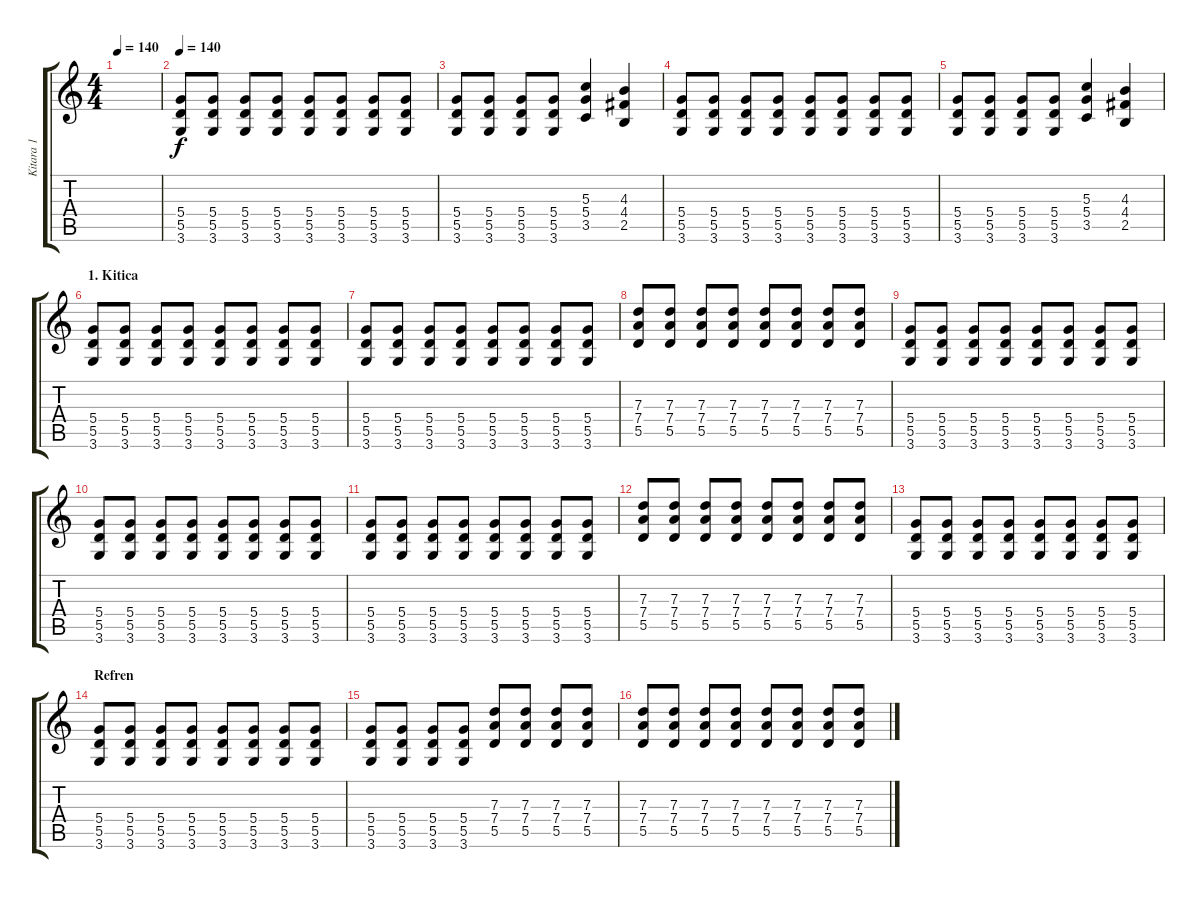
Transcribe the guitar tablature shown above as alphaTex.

\track ("Kitara 1" "Kitara 1") {instrument distortionguitar}
\staff {score tabs}
\tuning (E4 B3 G3 D3 A2 E2) {hide}
\ts (4 4)
\tempo 140
\tempo 150
\tempo 140
\clef g2
\ks c
|
\tempo 140
(5.4 5.5 3.6).8 (5.4 5.5 3.6).8 (5.4 5.5 3.6).8 (5.4 5.5 3.6).8 (5.4 5.5 3.6).8 (5.4 5.5 3.6).8 (5.4 5.5 3.6).8 (5.4 5.5 3.6).8 |
(5.4 5.5 3.6).8 (5.4 5.5 3.6).8 (5.4 5.5 3.6).8 (5.4 5.5 3.6).8 (5.3 5.4 3.5).4 (4.3 4.4 2.5).4 |
(5.4 5.5 3.6).8 (5.4 5.5 3.6).8 (5.4 5.5 3.6).8 (5.4 5.5 3.6).8 (5.4 5.5 3.6).8 (5.4 5.5 3.6).8 (5.4 5.5 3.6).8 (5.4 5.5 3.6).8 |
(5.4 5.5 3.6).8 (5.4 5.5 3.6).8 (5.4 5.5 3.6).8 (5.4 5.5 3.6).8 (5.3 5.4 3.5).4 (4.3 4.4 2.5).4 |
\section ("" "1. Kitica")
(5.4 5.5 3.6).8 (5.4 5.5 3.6).8 (5.4 5.5 3.6).8 (5.4 5.5 3.6).8 (5.4 5.5 3.6).8 (5.4 5.5 3.6).8 (5.4 5.5 3.6).8 (5.4 5.5 3.6).8 |
(5.4 5.5 3.6).8 (5.4 5.5 3.6).8 (5.4 5.5 3.6).8 (5.4 5.5 3.6).8 (5.4 5.5 3.6).8 (5.4 5.5 3.6).8 (5.4 5.5 3.6).8 (5.4 5.5 3.6).8 |
(7.3 7.4 5.5).8 (7.3 7.4 5.5).8 (7.3 7.4 5.5).8 (7.3 7.4 5.5).8 (7.3 7.4 5.5).8 (7.3 7.4 5.5).8 (7.3 7.4 5.5).8 (7.3 7.4 5.5).8 |
(5.4 5.5 3.6).8 (5.4 5.5 3.6).8 (5.4 5.5 3.6).8 (5.4 5.5 3.6).8 (5.4 5.5 3.6).8 (5.4 5.5 3.6).8 (5.4 5.5 3.6).8 (5.4 5.5 3.6).8 |
(5.4 5.5 3.6).8 (5.4 5.5 3.6).8 (5.4 5.5 3.6).8 (5.4 5.5 3.6).8 (5.4 5.5 3.6).8 (5.4 5.5 3.6).8 (5.4 5.5 3.6).8 (5.4 5.5 3.6).8 |
(5.4 5.5 3.6).8 (5.4 5.5 3.6).8 (5.4 5.5 3.6).8 (5.4 5.5 3.6).8 (5.4 5.5 3.6).8 (5.4 5.5 3.6).8 (5.4 5.5 3.6).8 (5.4 5.5 3.6).8 |
(7.3 7.4 5.5).8 (7.3 7.4 5.5).8 (7.3 7.4 5.5).8 (7.3 7.4 5.5).8 (7.3 7.4 5.5).8 (7.3 7.4 5.5).8 (7.3 7.4 5.5).8 (7.3 7.4 5.5).8 |
(5.4 5.5 3.6).8 (5.4 5.5 3.6).8 (5.4 5.5 3.6).8 (5.4 5.5 3.6).8 (5.4 5.5 3.6).8 (5.4 5.5 3.6).8 (5.4 5.5 3.6).8 (5.4 5.5 3.6).8 |
\section ("" "Refren")
(5.4 5.5 3.6).8 (5.4 5.5 3.6).8 (5.4 5.5 3.6).8 (5.4 5.5 3.6).8 (5.4 5.5 3.6).8 (5.4 5.5 3.6).8 (5.4 5.5 3.6).8 (5.4 5.5 3.6).8 |
(5.4 5.5 3.6).8 (5.4 5.5 3.6).8 (5.4 5.5 3.6).8 (5.4 5.5 3.6).8 (7.3 7.4 5.5).8 (7.3 7.4 5.5).8 (7.3 7.4 5.5).8 (7.3 7.4 5.5).8 |
(7.3 7.4 5.5).8 (7.3 7.4 5.5).8 (7.3 7.4 5.5).8 (7.3 7.4 5.5).8 (7.3 7.4 5.5).8 (7.3 7.4 5.5).8 (7.3 7.4 5.5).8 (7.3 7.4 5.5).8
